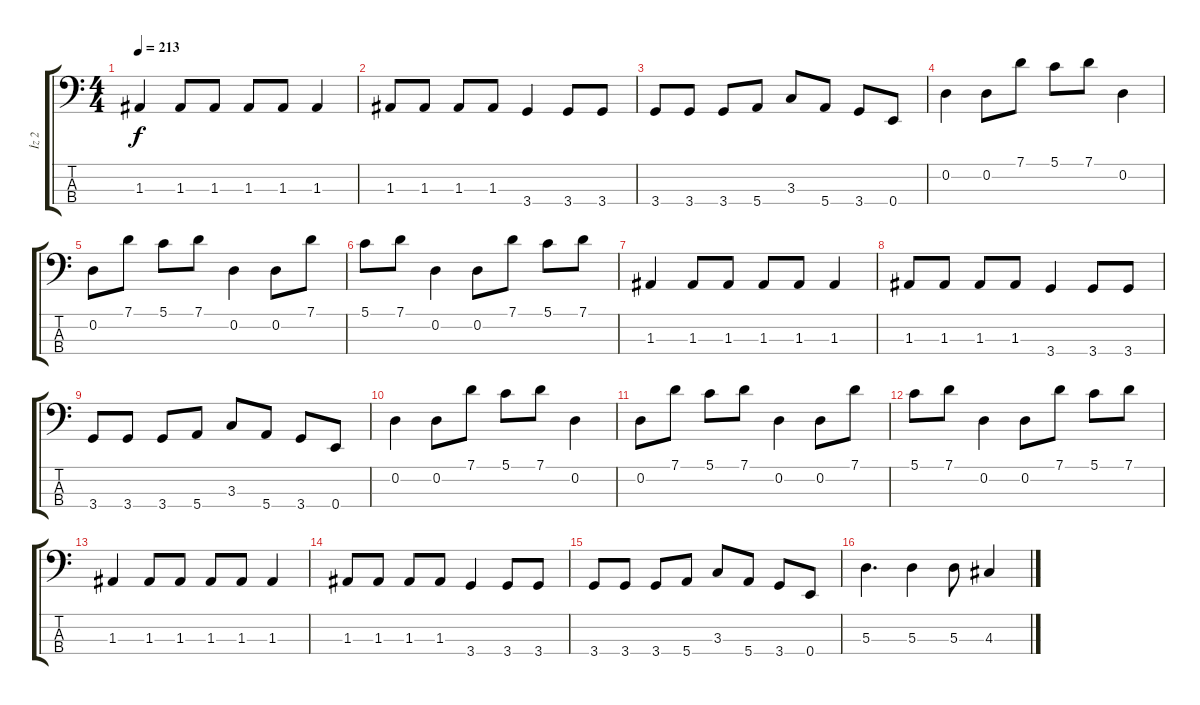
\track ("İz 2" "İz 2") {instrument electricbasspick}
\staff {score tabs}
\tuning (G2 D2 A1 E1) {hide}
\ts (4 4)
\tempo 213
\clef f4
\ks c
1.3.4{dy f} 1.3.8 1.3.8 1.3.8 1.3.8 1.3.4 |
1.3.8 1.3.8 1.3.8 1.3.8 3.4.4 3.4.8 3.4.8 |
3.4.8 3.4.8 3.4.8 5.4.8 3.3.8 5.4.8 3.4.8 0.4.8 |
0.2.4 0.2.8 7.1.8 5.1.8 7.1.8 0.2.4 |
0.2.8 7.1.8 5.1.8 7.1.8 0.2.4 0.2.8 7.1.8 |
5.1.8 7.1.8 0.2.4 0.2.8 7.1.8 5.1.8 7.1.8 |
1.3.4 1.3.8 1.3.8 1.3.8 1.3.8 1.3.4 |
1.3.8 1.3.8 1.3.8 1.3.8 3.4.4 3.4.8 3.4.8 |
3.4.8 3.4.8 3.4.8 5.4.8 3.3.8 5.4.8 3.4.8 0.4.8 |
0.2.4 0.2.8 7.1.8 5.1.8 7.1.8 0.2.4 |
0.2.8 7.1.8 5.1.8 7.1.8 0.2.4 0.2.8 7.1.8 |
5.1.8 7.1.8 0.2.4 0.2.8 7.1.8 5.1.8 7.1.8 |
1.3.4 1.3.8 1.3.8 1.3.8 1.3.8 1.3.4 |
1.3.8 1.3.8 1.3.8 1.3.8 3.4.4 3.4.8 3.4.8 |
3.4.8 3.4.8 3.4.8 5.4.8 3.3.8 5.4.8 3.4.8 0.4.8 |
5.3.4{d} 5.3.4 5.3.8 4.3.4
